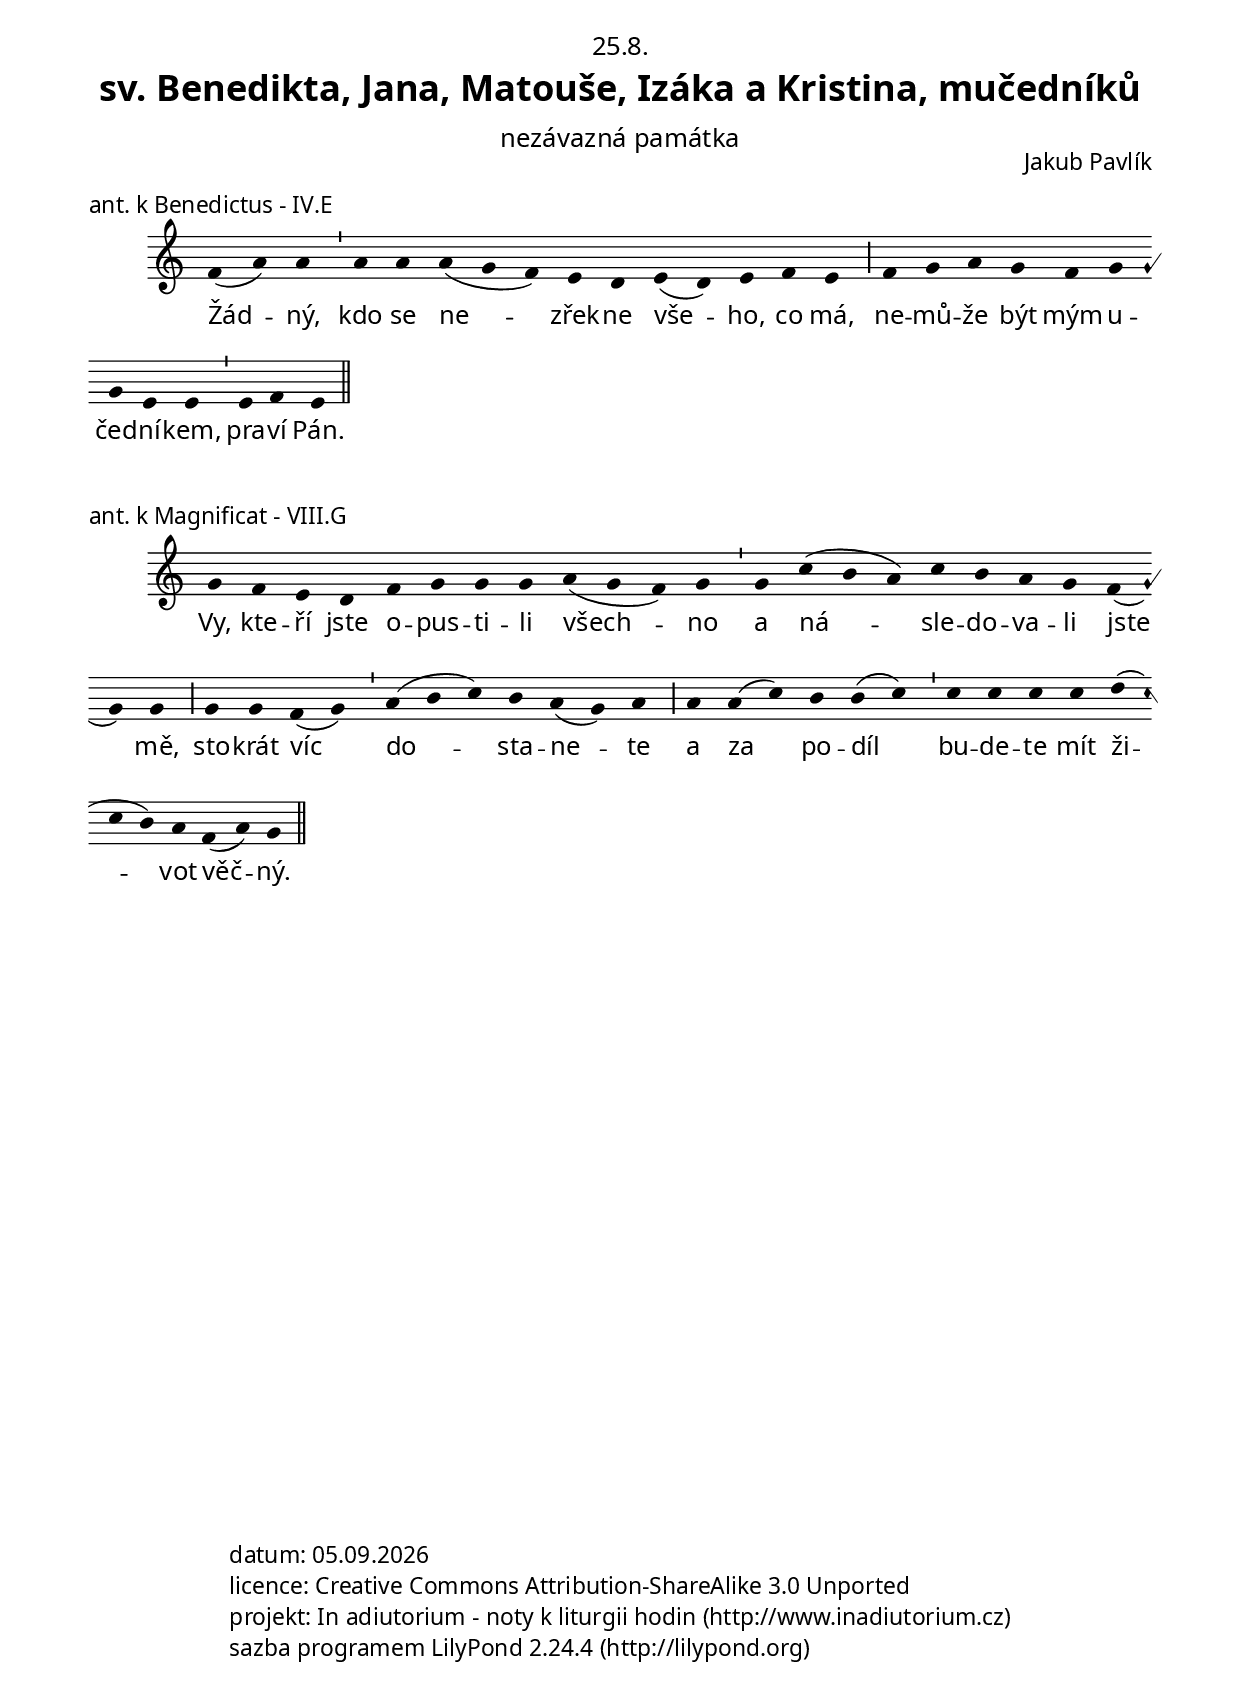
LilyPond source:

\version "2.15.40"

\include "../spolecne.ly"
\include "../dilyresponsorii.ly"

\header {
  title = \markup\titleSvatek
            "sv. Benedikta, Jana, Matouše, Izáka a Kristina, mučedníků"
            "nezávazná památka"
            25.8.
  composer = "Jakub Pavlík"
}

\score {
  \relative c' {
    \choralniRezim
    f4( a) a \barMin a a a( g f) e d e( d) e f e \barMaior
    f g a g f g g e e \barMin e f e \barFinalis
  }
  \addlyrics {
    Žád -- ný, kdo se ne -- zřek -- ne vše -- ho, co má,
    ne -- mů -- že být mým u -- čed -- ní -- kem, pra -- ví Pán.
  }
  \header {
    quid = "ant. k Benedictus"
    modus = "IV"
    differentia = "E" 
    psalmus = ""
    id = ""
    piece = \markup {\sestavTitulekBezZalmu}
  }
}

\score {
  \relative c'' {
    \choralniRezim
    g f e d f g g g a( g f) g \barMin
    g c( b a) c b a g f( g) g \barMaior
    g g f( g) \barMin a( b c) b a( g) a \barMaior
    a a( c) b b( c) \barMin c c c c d( c b) a f( a) g \barFinalis
  }
  \addlyrics {
    Vy, kte -- ří jste o -- pus -- ti -- li všech -- no
    a ná -- sle -- do -- va -- li jste mě,
    sto -- krát víc do -- sta -- ne -- te 
    a za po -- díl bu -- de -- te mít ži -- vot věč -- ný.
  }
  \header {
    quid = "ant. k Magnificat"
    modus = "VIII"
    differentia = "G" 
    psalmus = ""
    id = ""
    piece = \markup {\sestavTitulekBezZalmu}
  }
}